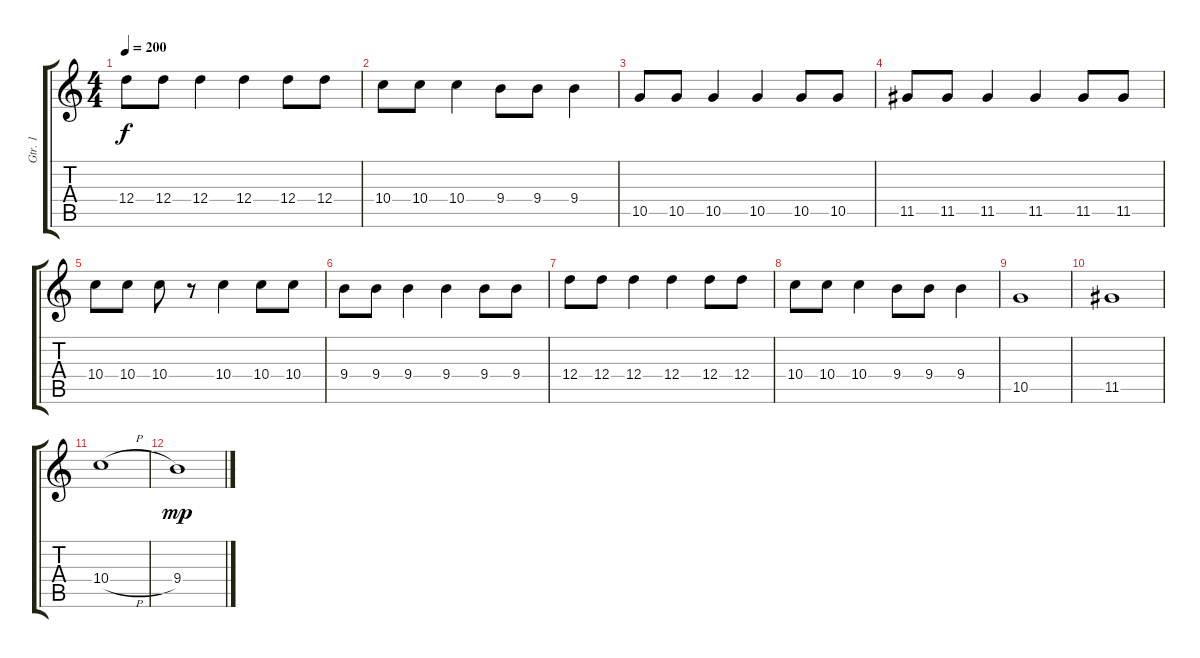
\track ("Gtr. 1" "Gtr. 1") {instrument overdrivenguitar}
\staff {score tabs}
\tuning (E4 B3 G3 D3 A2 E2) {hide}
\ts (4 4)
\tempo 200
\clef g2
\ks c
12.4.8{dy f} 12.4.8 12.4.4 12.4.4 12.4.8 12.4.8 |
10.4.8 10.4.8 10.4.4 9.4.8 9.4.8 9.4.4 |
10.5.8 10.5.8 10.5.4 10.5.4 10.5.8 10.5.8 |
11.5.8 11.5.8 11.5.4 11.5.4 11.5.8 11.5.8 |
10.4.8 10.4.8 10.4.8 r.8 10.4.4 10.4.8 10.4.8 |
9.4.8 9.4.8 9.4.4 9.4.4 9.4.8 9.4.8 |
12.4.8 12.4.8 12.4.4 12.4.4 12.4.8 12.4.8 |
10.4.8 10.4.8 10.4.4 9.4.8 9.4.8 9.4.4 |
10.5.1 |
11.5.1 |
10.4{h}.1 |
9.4.1{dy mp}
